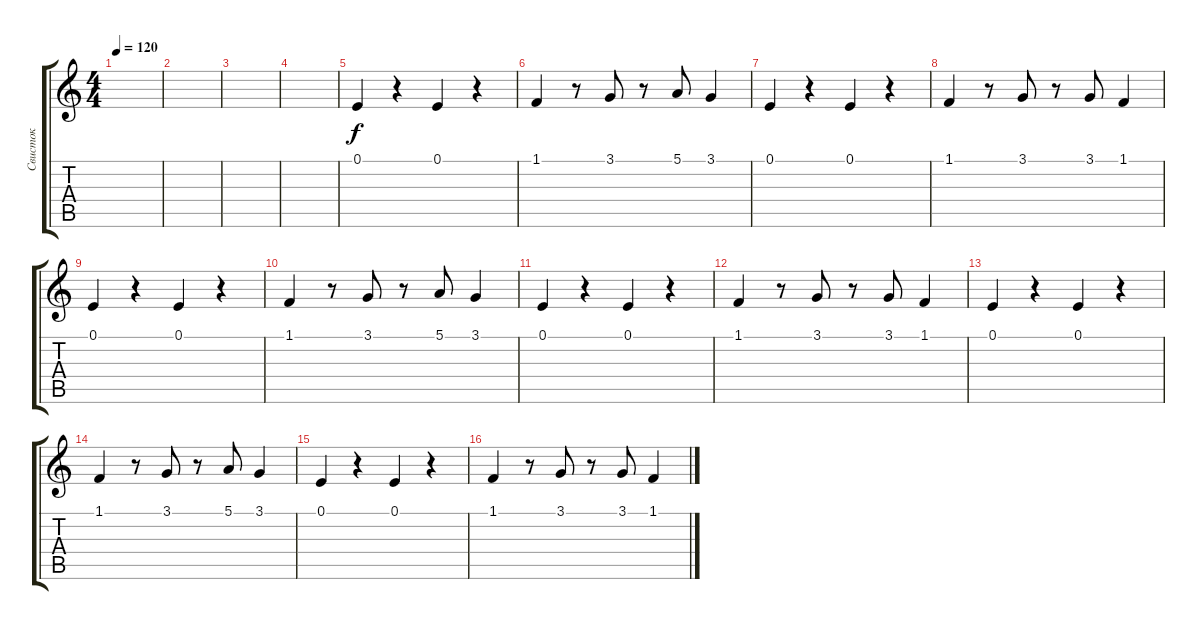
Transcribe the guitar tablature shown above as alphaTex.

\track ("Свисток" "Свисток") {instrument pizzicatostrings}
\staff {score tabs}
\tuning (E4 B3 G3 D3 A2 E2) {hide}
\ts (4 4)
\tempo 120
\clef g2
\ks aminor
|
|
|
|
0.1.4 r.4 0.1.4 r.4 |
1.1.4 r.8 3.1.8 r.8 5.1.8 3.1.4 |
0.1.4 r.4 0.1.4 r.4 |
1.1.4 r.8 3.1.8 r.8 3.1.8 1.1.4 |
0.1.4 r.4 0.1.4 r.4 |
1.1.4 r.8 3.1.8 r.8 5.1.8 3.1.4 |
0.1.4 r.4 0.1.4 r.4 |
1.1.4 r.8 3.1.8 r.8 3.1.8 1.1.4 |
0.1.4 r.4 0.1.4 r.4 |
1.1.4 r.8 3.1.8 r.8 5.1.8 3.1.4 |
0.1.4 r.4 0.1.4 r.4 |
1.1.4 r.8 3.1.8 r.8 3.1.8 1.1.4
